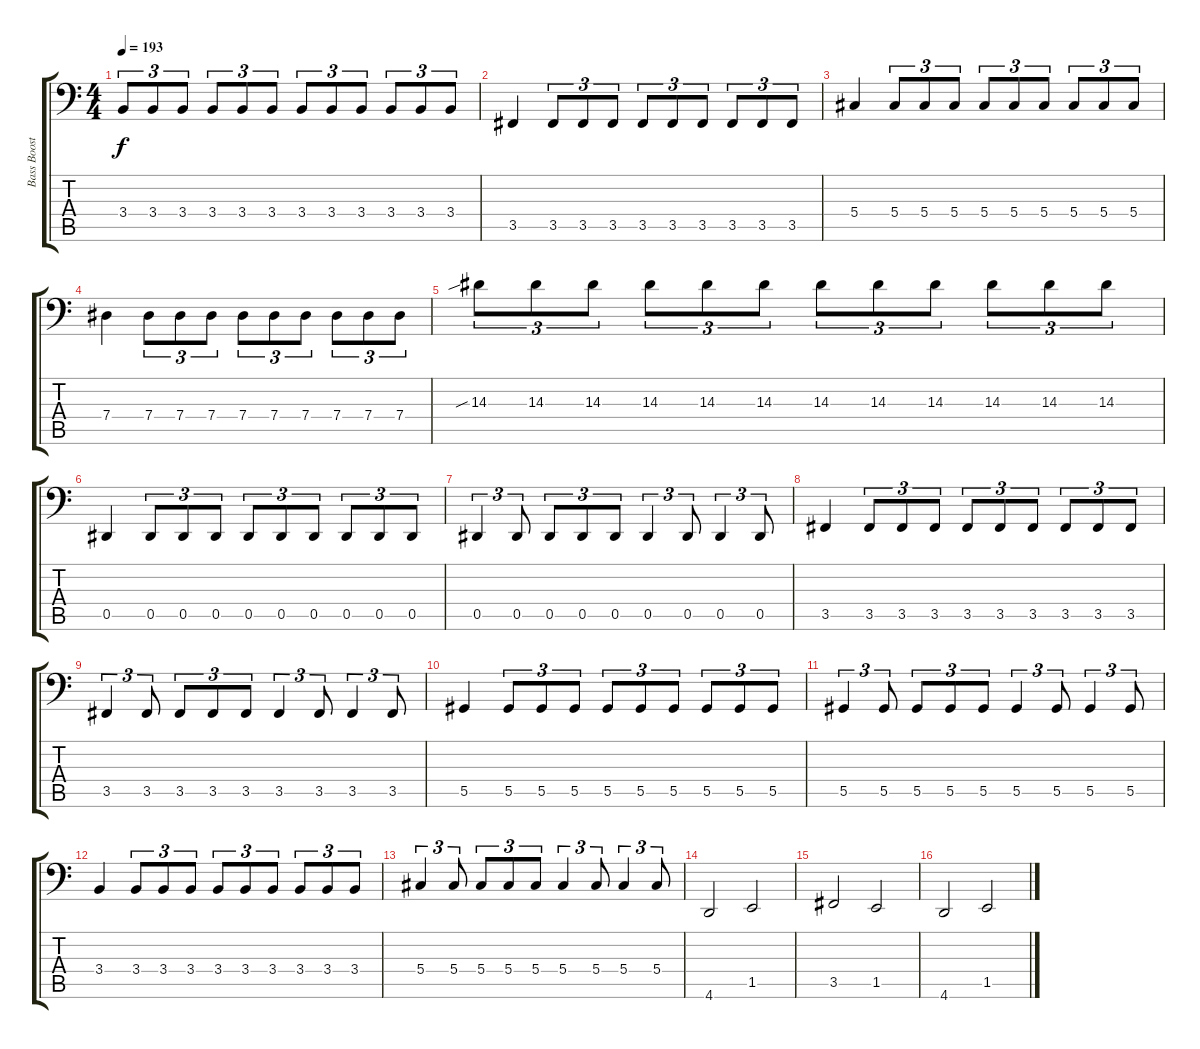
\track ("Bass Boost" "Bass Boost") {instrument slapbass1}
\staff {score tabs}
\tuning (B2 Gb2 Db2 Ab1 Eb1 Bb0) {hide}
\ts (4 4)
\tempo 193
\clef f4
\ks c
3.4.8{tu (3 2) dy f} 3.4.8{tu (3 2)} 3.4.8{tu (3 2)} 3.4.8{tu (3 2)} 3.4.8{tu (3 2)} 3.4.8{tu (3 2)} 3.4.8{tu (3 2)} 3.4.8{tu (3 2)} 3.4.8{tu (3 2)} 3.4.8{tu (3 2)} 3.4.8{tu (3 2)} 3.4.8{tu (3 2)} |
3.5.4 3.5.8{tu (3 2)} 3.5.8{tu (3 2)} 3.5.8{tu (3 2)} 3.5.8{tu (3 2)} 3.5.8{tu (3 2)} 3.5.8{tu (3 2)} 3.5.8{tu (3 2)} 3.5.8{tu (3 2)} 3.5.8{tu (3 2)} |
5.4.4 5.4.8{tu (3 2)} 5.4.8{tu (3 2)} 5.4.8{tu (3 2)} 5.4.8{tu (3 2)} 5.4.8{tu (3 2)} 5.4.8{tu (3 2)} 5.4.8{tu (3 2)} 5.4.8{tu (3 2)} 5.4.8{tu (3 2)} |
7.4.4 7.4.8{tu (3 2)} 7.4.8{tu (3 2)} 7.4.8{tu (3 2)} 7.4.8{tu (3 2)} 7.4.8{tu (3 2)} 7.4.8{tu (3 2)} 7.4.8{tu (3 2)} 7.4.8{tu (3 2)} 7.4.8{tu (3 2)} |
14.3{sib}.8{tu (3 2)} 14.3.8{tu (3 2)} 14.3.8{tu (3 2)} 14.3.8{tu (3 2)} 14.3.8{tu (3 2)} 14.3.8{tu (3 2)} 14.3.8{tu (3 2)} 14.3.8{tu (3 2)} 14.3.8{tu (3 2)} 14.3.8{tu (3 2)} 14.3.8{tu (3 2)} 14.3.8{tu (3 2)} |
0.5.4 0.5.8{tu (3 2)} 0.5.8{tu (3 2)} 0.5.8{tu (3 2)} 0.5.8{tu (3 2)} 0.5.8{tu (3 2)} 0.5.8{tu (3 2)} 0.5.8{tu (3 2)} 0.5.8{tu (3 2)} 0.5.8{tu (3 2)} |
0.5.4{tu (3 2)} 0.5.8{tu (3 2)} 0.5.8{tu (3 2)} 0.5.8{tu (3 2)} 0.5.8{tu (3 2)} 0.5.4{tu (3 2)} 0.5.8{tu (3 2)} 0.5.4{tu (3 2)} 0.5.8{tu (3 2)} |
3.5.4 3.5.8{tu (3 2)} 3.5.8{tu (3 2)} 3.5.8{tu (3 2)} 3.5.8{tu (3 2)} 3.5.8{tu (3 2)} 3.5.8{tu (3 2)} 3.5.8{tu (3 2)} 3.5.8{tu (3 2)} 3.5.8{tu (3 2)} |
3.5.4{tu (3 2)} 3.5.8{tu (3 2)} 3.5.8{tu (3 2)} 3.5.8{tu (3 2)} 3.5.8{tu (3 2)} 3.5.4{tu (3 2)} 3.5.8{tu (3 2)} 3.5.4{tu (3 2)} 3.5.8{tu (3 2)} |
5.5.4 5.5.8{tu (3 2)} 5.5.8{tu (3 2)} 5.5.8{tu (3 2)} 5.5.8{tu (3 2)} 5.5.8{tu (3 2)} 5.5.8{tu (3 2)} 5.5.8{tu (3 2)} 5.5.8{tu (3 2)} 5.5.8{tu (3 2)} |
5.5.4{tu (3 2)} 5.5.8{tu (3 2)} 5.5.8{tu (3 2)} 5.5.8{tu (3 2)} 5.5.8{tu (3 2)} 5.5.4{tu (3 2)} 5.5.8{tu (3 2)} 5.5.4{tu (3 2)} 5.5.8{tu (3 2)} |
3.4.4 3.4.8{tu (3 2)} 3.4.8{tu (3 2)} 3.4.8{tu (3 2)} 3.4.8{tu (3 2)} 3.4.8{tu (3 2)} 3.4.8{tu (3 2)} 3.4.8{tu (3 2)} 3.4.8{tu (3 2)} 3.4.8{tu (3 2)} |
5.4.4{tu (3 2)} 5.4.8{tu (3 2)} 5.4.8{tu (3 2)} 5.4.8{tu (3 2)} 5.4.8{tu (3 2)} 5.4.4{tu (3 2)} 5.4.8{tu (3 2)} 5.4.4{tu (3 2)} 5.4.8{tu (3 2)} |
4.6.2 1.5.2 |
3.5.2 1.5.2 |
4.6.2 1.5.2
